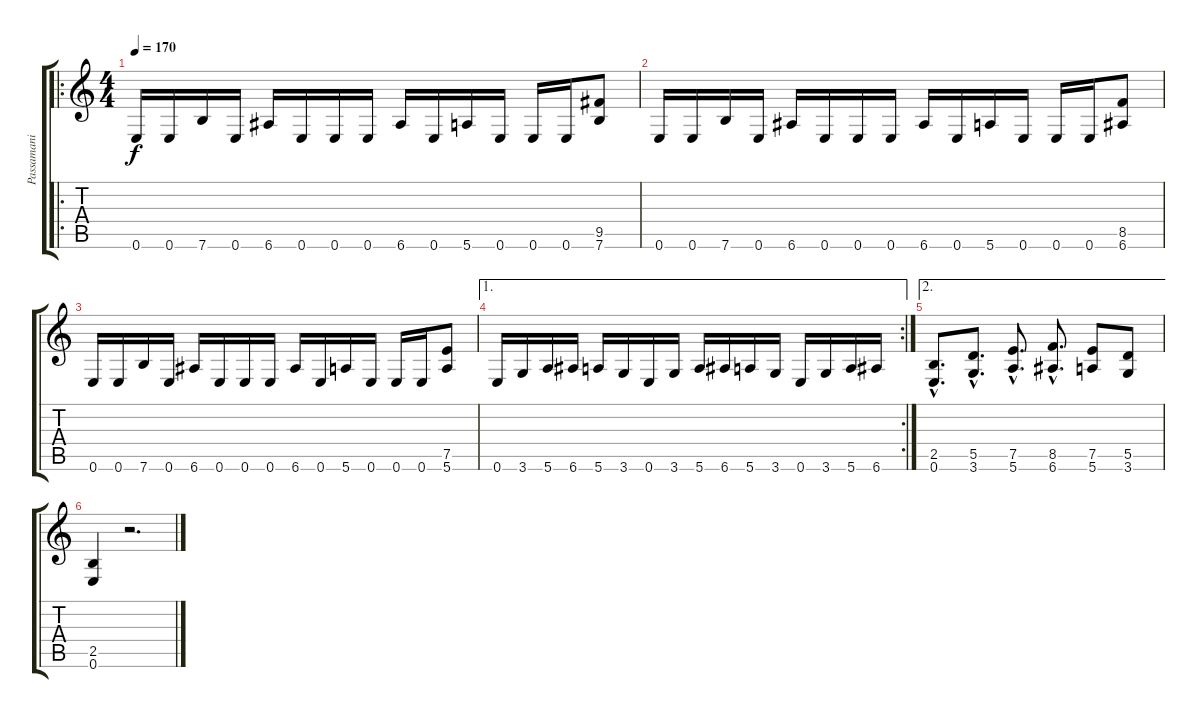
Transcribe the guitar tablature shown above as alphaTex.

\track ("Passamani" "Passamani") {instrument distortionguitar}
\staff {score tabs}
\tuning (E4 B3 G3 D3 A2 E2) {hide}
\ro
\ts (4 4)
\tempo 170
\clef g2
\ks c
0.6.16{dy f} 0.6.16 7.6.16 0.6.16 6.6.16 0.6.16 0.6.16 0.6.16 6.6.16 0.6.16 5.6.16 0.6.16 0.6.16 0.6.16 (9.5 7.6).8 |
0.6.16 0.6.16 7.6.16 0.6.16 6.6.16 0.6.16 0.6.16 0.6.16 6.6.16 0.6.16 5.6.16 0.6.16 0.6.16 0.6.16 (8.5 6.6).8 |
0.6.16 0.6.16 7.6.16 0.6.16 6.6.16 0.6.16 0.6.16 0.6.16 6.6.16 0.6.16 5.6.16 0.6.16 0.6.16 0.6.16 (7.5 5.6).8 |
\ae 1
\rc 2
0.6.16 3.6.16 5.6.16 6.6.16 5.6.16 3.6.16 0.6.16 3.6.16 5.6.16 6.6.16 5.6.16 3.6.16 0.6.16 3.6.16 5.6.16 6.6.16 |
\ae 2
(2.5{hac} 0.6{hac}).8{d} (5.5{hac} 3.6{hac}).8{d} (7.5{hac} 5.6{hac}).8{d} (8.5{hac} 6.6{hac}).8{d} (7.5 5.6).8 (5.5 3.6).8 |
(2.5 0.6).4 r.2{d}
